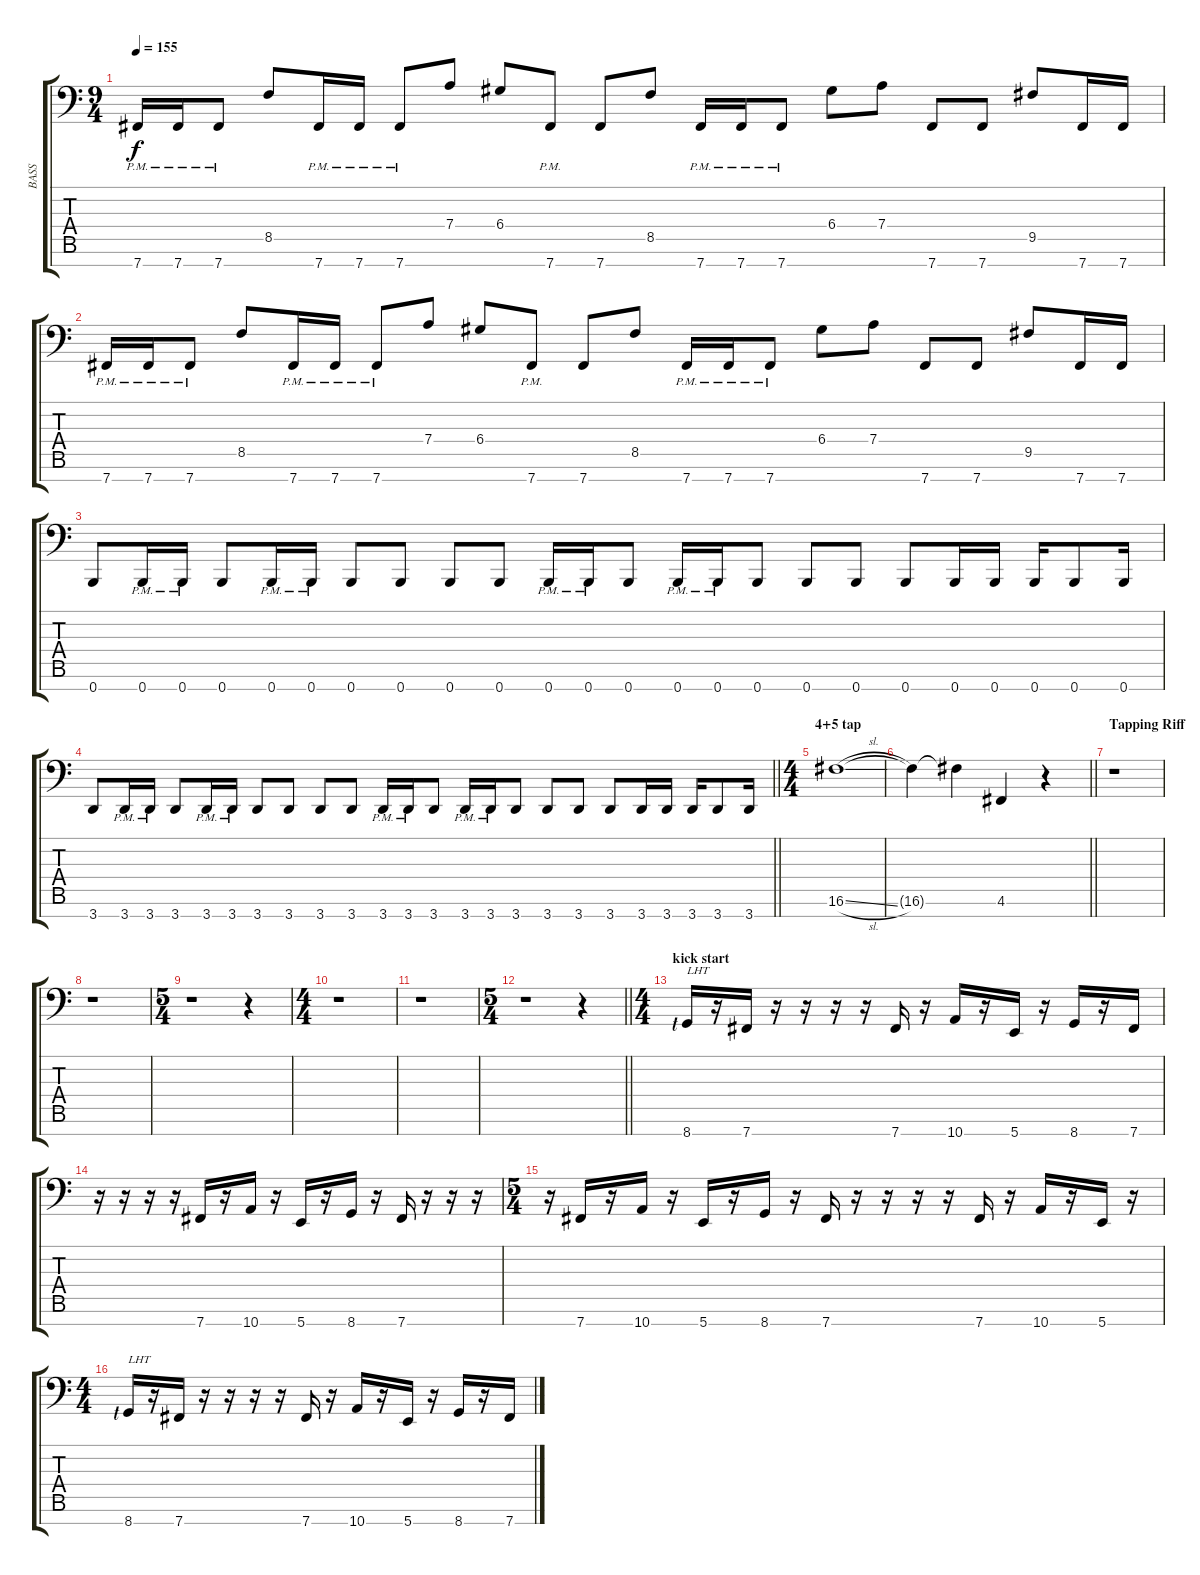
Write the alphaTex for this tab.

\track ("BASS" "BASS") {instrument electricbassfinger}
\staff {score tabs}
\tuning (E3 B2 G2 D2 A1 D1 B0) {hide}
\ts (9 4)
\tempo 155
\clef f4
\ks c
7.7{pm}.16{dy f} 7.7{pm}.16 7.7{pm}.8 8.5.8 7.7{pm}.16 7.7{pm}.16 7.7{pm}.8 7.4.8 6.4.8 7.7{pm}.8 7.7.8 8.5.8 7.7{pm}.16 7.7{pm}.16 7.7{pm}.8 6.4.8 7.4.8 7.7.8 7.7.8 9.5.8 7.7.16 7.7.16 |
7.7{pm}.16 7.7{pm}.16 7.7{pm}.8 8.5.8 7.7{pm}.16 7.7{pm}.16 7.7{pm}.8 7.4.8 6.4.8 7.7{pm}.8 7.7.8 8.5.8 7.7{pm}.16 7.7{pm}.16 7.7{pm}.8 6.4.8 7.4.8 7.7.8 7.7.8 9.5.8 7.7.16 7.7.16 |
0.7.8 0.7{pm}.16 0.7{pm}.16 0.7.8 0.7{pm}.16 0.7{pm}.16 0.7.8 0.7.8 0.7.8 0.7.8 0.7{pm}.16 0.7{pm}.16 0.7.8 0.7{pm}.16 0.7{pm}.16 0.7.8 0.7.8 0.7.8 0.7.8 0.7.16 0.7.16 0.7.16 0.7.8 0.7.16 |
\barLineRight lightlight
3.7.8 3.7{pm}.16 3.7{pm}.16 3.7.8 3.7{pm}.16 3.7{pm}.16 3.7.8 3.7.8 3.7.8 3.7.8 3.7{pm}.16 3.7{pm}.16 3.7.8 3.7{pm}.16 3.7{pm}.16 3.7.8 3.7.8 3.7.8 3.7.8 3.7.16 3.7.16 3.7.16 3.7.8 3.7.16 |
\ts (4 4)
\section ("" "4+5 tap")
16.6{sl}.1 |
\barLineRight lightlight
16.6{t}.4 16.6{t}.4 4.6.4 r.4 |
\section ("" "Tapping Riff")
r.1 |
r.1 |
\ts (5 4)
r.1 r.4 |
\ts (4 4)
r.1 |
r.1 |
\ts (5 4)
\barLineRight lightlight
r.1 r.4 |
\ts (4 4)
\section ("" "kick start")
8.7{lf 1}.16{txt "LHT" instrument electricguitarjazz} r.16 7.7.16 r.16 r.16 r.16 r.16 7.7.16 r.16 10.7.16 r.16 5.7.16 r.16 8.7.16 r.16 7.7.16 |
r.16 r.16 r.16 r.16 7.7.16 r.16 10.7.16 r.16 5.7.16 r.16 8.7.16 r.16 7.7.16 r.16 r.16 r.16 |
\ts (5 4)
r.16 7.7.16 r.16 10.7.16 r.16 5.7.16 r.16 8.7.16 r.16 7.7.16 r.16 r.16 r.16 r.16 7.7.16 r.16 10.7.16 r.16 5.7.16 r.16 |
\ts (4 4)
8.7{lf 1}.16{txt "LHT" instrument electricguitarjazz} r.16 7.7.16 r.16 r.16 r.16 r.16 7.7.16 r.16 10.7.16 r.16 5.7.16 r.16 8.7.16 r.16 7.7.16
